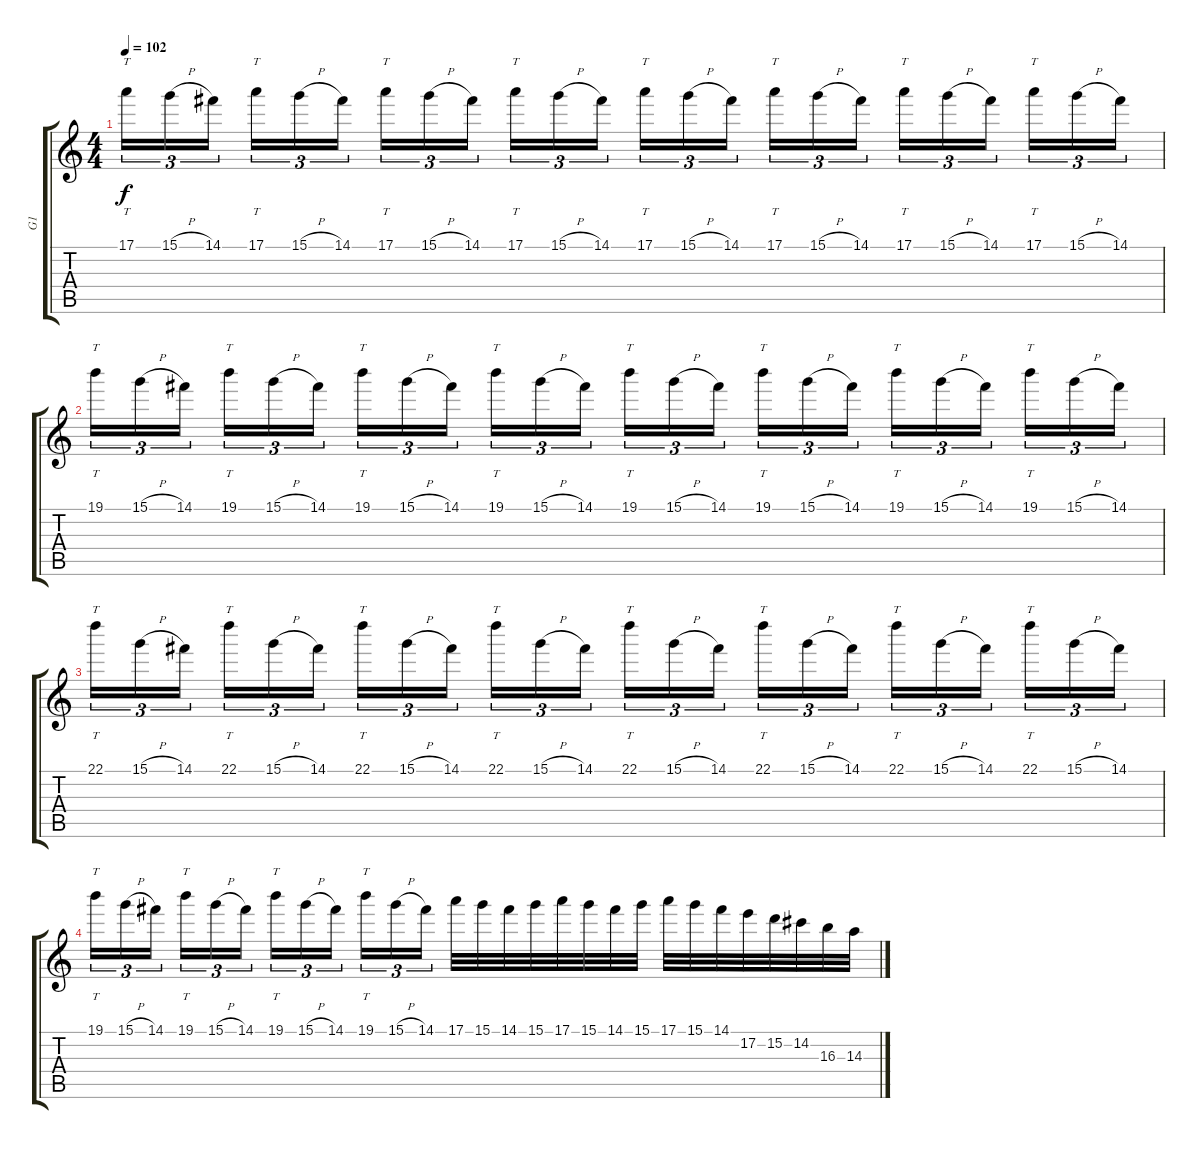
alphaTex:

\track ("G1" "G1") {instrument distortionguitar}
\staff {score tabs}
\tuning (E4 B3 G3 D3 A2 E2) {hide}
\ts (4 4)
\tempo 102
\clef g2
\ks c
17.1.16{tt tu (3 2) dy f} 15.1{h}.16{tu (3 2)} 14.1.16{tu (3 2)} 17.1.16{tt tu (3 2)} 15.1{h}.16{tu (3 2)} 14.1.16{tu (3 2)} 17.1.16{tt tu (3 2)} 15.1{h}.16{tu (3 2)} 14.1.16{tu (3 2)} 17.1.16{tt tu (3 2)} 15.1{h}.16{tu (3 2)} 14.1.16{tu (3 2)} 17.1.16{tt tu (3 2)} 15.1{h}.16{tu (3 2)} 14.1.16{tu (3 2)} 17.1.16{tt tu (3 2)} 15.1{h}.16{tu (3 2)} 14.1.16{tu (3 2)} 17.1.16{tt tu (3 2)} 15.1{h}.16{tu (3 2)} 14.1.16{tu (3 2)} 17.1.16{tt tu (3 2)} 15.1{h}.16{tu (3 2)} 14.1.16{tu (3 2)} |
19.1.16{tt tu (3 2)} 15.1{h}.16{tu (3 2)} 14.1.16{tu (3 2)} 19.1.16{tt tu (3 2)} 15.1{h}.16{tu (3 2)} 14.1.16{tu (3 2)} 19.1.16{tt tu (3 2)} 15.1{h}.16{tu (3 2)} 14.1.16{tu (3 2)} 19.1.16{tt tu (3 2)} 15.1{h}.16{tu (3 2)} 14.1.16{tu (3 2)} 19.1.16{tt tu (3 2)} 15.1{h}.16{tu (3 2)} 14.1.16{tu (3 2)} 19.1.16{tt tu (3 2)} 15.1{h}.16{tu (3 2)} 14.1.16{tu (3 2)} 19.1.16{tt tu (3 2)} 15.1{h}.16{tu (3 2)} 14.1.16{tu (3 2)} 19.1.16{tt tu (3 2)} 15.1{h}.16{tu (3 2)} 14.1.16{tu (3 2)} |
22.1.16{tt tu (3 2)} 15.1{h}.16{tu (3 2)} 14.1.16{tu (3 2)} 22.1.16{tt tu (3 2)} 15.1{h}.16{tu (3 2)} 14.1.16{tu (3 2)} 22.1.16{tt tu (3 2)} 15.1{h}.16{tu (3 2)} 14.1.16{tu (3 2)} 22.1.16{tt tu (3 2)} 15.1{h}.16{tu (3 2)} 14.1.16{tu (3 2)} 22.1.16{tt tu (3 2)} 15.1{h}.16{tu (3 2)} 14.1.16{tu (3 2)} 22.1.16{tt tu (3 2)} 15.1{h}.16{tu (3 2)} 14.1.16{tu (3 2)} 22.1.16{tt tu (3 2)} 15.1{h}.16{tu (3 2)} 14.1.16{tu (3 2)} 22.1.16{tt tu (3 2)} 15.1{h}.16{tu (3 2)} 14.1.16{tu (3 2)} |
19.1.16{tt tu (3 2)} 15.1{h}.16{tu (3 2)} 14.1.16{tu (3 2)} 19.1.16{tt tu (3 2)} 15.1{h}.16{tu (3 2)} 14.1.16{tu (3 2)} 19.1.16{tt tu (3 2)} 15.1{h}.16{tu (3 2)} 14.1.16{tu (3 2)} 19.1.16{tt tu (3 2)} 15.1{h}.16{tu (3 2)} 14.1.16{tu (3 2)} 17.1.32 15.1.32 14.1.32 15.1.32 17.1.32 15.1.32 14.1.32 15.1.32 17.1.32 15.1.32 14.1.32 17.2.32 15.2.32 14.2.32 16.3.32 14.3.32
